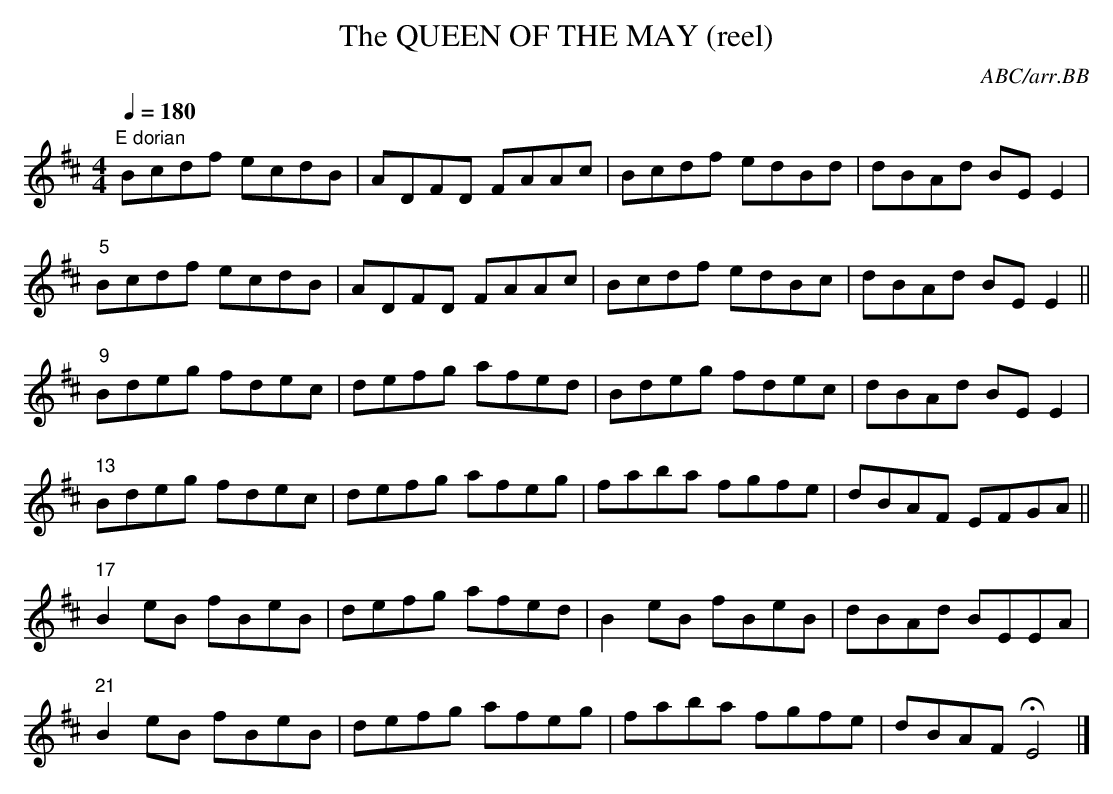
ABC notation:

X:1
T:QUEEN OF THE MAY (reel), The
C:ABC/arr.BB
Q:1/4=180
L:1/8
M:4/4
K:D
"E dorian"
Bcdf ecdB|ADFD FAAc|Bcdf edBd|dBAd BEE2|
"5"Bcdf ecdB|ADFD FAAc|Bcdf edBc|dBAd BEE2||
"9"Bdeg fdec|defg afed|Bdeg fdec|dBAd BEE2|
"13"Bdeg fdec|defg afeg|faba fgfe|dBAF EFGA||
"17"B2eB fBeB|defg afed|B2eB fBeB|dBAd BEEA|
"21"B2eB fBeB|defg afeg|faba fgfe|dBAF HE4|]
